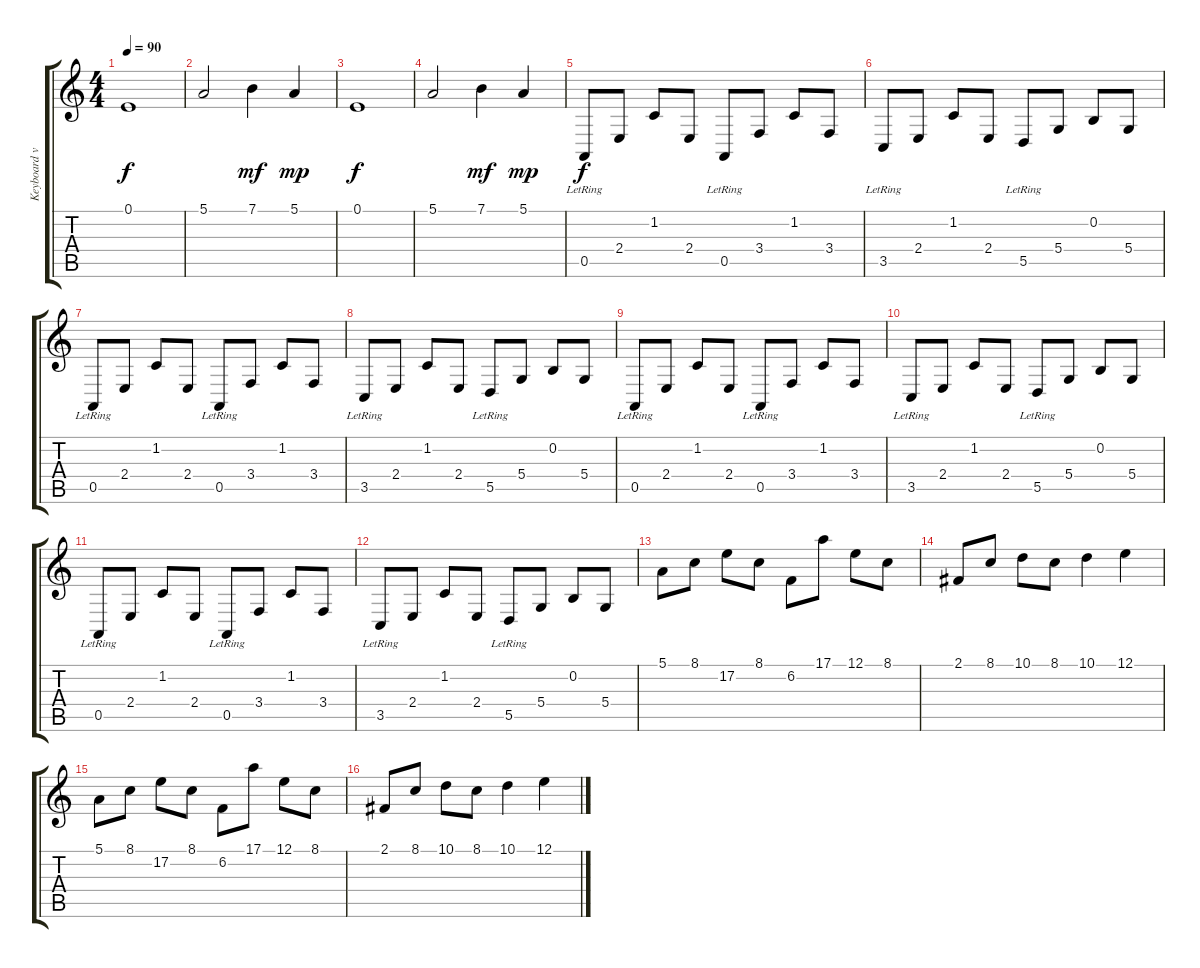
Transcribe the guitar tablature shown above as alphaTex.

\track ("Keyboard vin" "Keyboard v") {instrument honkytonkpiano bank 4}
\staff {score tabs}
\tuning (E4 B3 G3 D3 A2 E2) {hide}
\ts (4 4)
\tempo 90
\clef g2
\ks c
0.1.1{dy f volume 12 instrument stringensemble1} |
5.1.2 7.1.4{dy mf} 5.1.4{dy mp} |
0.1.1{dy f} |
5.1.2 7.1.4{dy mf} 5.1.4{dy mp} |
0.5{lr}.8{dy f volume 14 instrument electricgrandpiano} 2.4.8 1.2.8 2.4.8 0.5{lr}.8 3.4.8 1.2.8 3.4.8 |
3.5{lr}.8 2.4.8 1.2.8 2.4.8 5.5{lr}.8 5.4.8 0.2.8 5.4.8 |
0.5{lr}.8 2.4.8 1.2.8 2.4.8 0.5{lr}.8 3.4.8 1.2.8 3.4.8 |
3.5{lr}.8 2.4.8 1.2.8 2.4.8 5.5{lr}.8 5.4.8 0.2.8 5.4.8 |
0.5{lr}.8{volume 14 instrument honkytonkpiano} 2.4.8 1.2.8 2.4.8 0.5{lr}.8 3.4.8 1.2.8 3.4.8 |
3.5{lr}.8 2.4.8 1.2.8 2.4.8 5.5{lr}.8 5.4.8 0.2.8 5.4.8 |
0.5{lr}.8 2.4.8 1.2.8 2.4.8 0.5{lr}.8 3.4.8 1.2.8 3.4.8 |
3.5{lr}.8 2.4.8 1.2.8 2.4.8 5.5{lr}.8 5.4.8 0.2.8 5.4.8 |
5.1.8{volume 8 instrument pad1newage} 8.1.8 17.2.8 8.1.8 6.2.8 17.1.8 12.1.8 8.1.8 |
2.1.8 8.1.8 10.1.8 8.1.8 10.1.4 12.1.4 |
5.1.8 8.1.8 17.2.8 8.1.8 6.2.8 17.1.8 12.1.8 8.1.8 |
2.1.8 8.1.8 10.1.8 8.1.8 10.1.4 12.1.4
